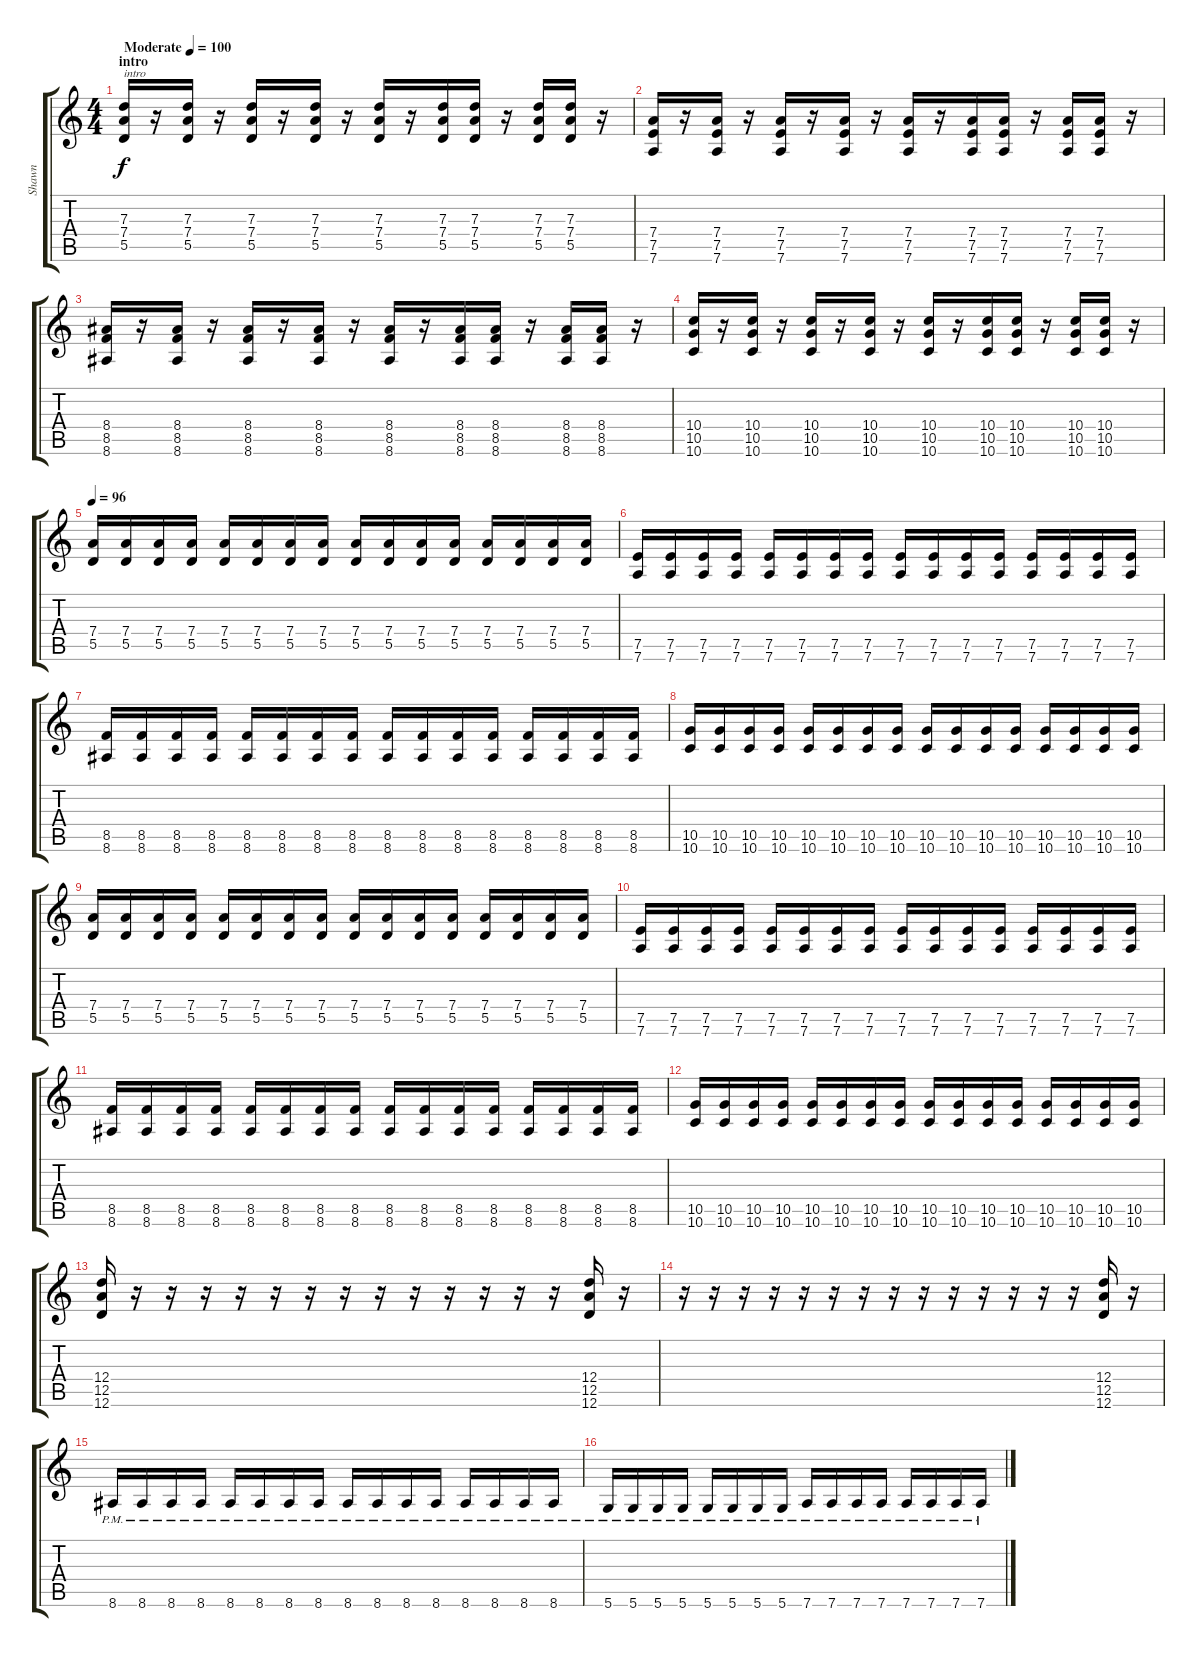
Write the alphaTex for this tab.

\track ("Shawn" "Shawn") {instrument distortionguitar}
\staff {score tabs}
\tuning (E4 B3 G3 D3 A2 D2) {hide}
\ts (4 4)
\section ("" "intro")
\tempo (100 "Moderate")
\clef g2
\ks c
(7.3 7.4 5.5).16{txt "intro" dy f instrument distortionguitar} r.16 (7.3 7.4 5.5).16 r.16 (7.3 7.4 5.5).16 r.16 (7.3 7.4 5.5).16 r.16 (7.3 7.4 5.5).16 r.16 (7.3 7.4 5.5).16 (7.3 7.4 5.5).16 r.16 (7.3 7.4 5.5).16 (7.3 7.4 5.5).16 r.16 |
(7.4 7.5 7.6).16 r.16 (7.4 7.5 7.6).16 r.16 (7.4 7.5 7.6).16 r.16 (7.4 7.5 7.6).16 r.16 (7.4 7.5 7.6).16 r.16 (7.4 7.5 7.6).16 (7.4 7.5 7.6).16 r.16 (7.4 7.5 7.6).16 (7.4 7.5 7.6).16 r.16 |
(8.4 8.5 8.6).16 r.16 (8.4 8.5 8.6).16 r.16 (8.4 8.5 8.6).16 r.16 (8.4 8.5 8.6).16 r.16 (8.4 8.5 8.6).16 r.16 (8.4 8.5 8.6).16 (8.4 8.5 8.6).16 r.16 (8.4 8.5 8.6).16 (8.4 8.5 8.6).16 r.16 |
(10.4 10.5 10.6).16 r.16 (10.4 10.5 10.6).16 r.16 (10.4 10.5 10.6).16 r.16 (10.4 10.5 10.6).16 r.16 (10.4 10.5 10.6).16 r.16 (10.4 10.5 10.6).16 (10.4 10.5 10.6).16 r.16 (10.4 10.5 10.6).16 (10.4 10.5 10.6).16 r.16 |
\tempo 96
(7.4 5.5).16 (7.4 5.5).16 (7.4 5.5).16 (7.4 5.5).16 (7.4 5.5).16 (7.4 5.5).16 (7.4 5.5).16 (7.4 5.5).16 (7.4 5.5).16 (7.4 5.5).16 (7.4 5.5).16 (7.4 5.5).16 (7.4 5.5).16 (7.4 5.5).16 (7.4 5.5).16 (7.4 5.5).16 |
(7.5 7.6).16 (7.5 7.6).16 (7.5 7.6).16 (7.5 7.6).16 (7.5 7.6).16 (7.5 7.6).16 (7.5 7.6).16 (7.5 7.6).16 (7.5 7.6).16 (7.5 7.6).16 (7.5 7.6).16 (7.5 7.6).16 (7.5 7.6).16 (7.5 7.6).16 (7.5 7.6).16 (7.5 7.6).16 |
(8.5 8.6).16 (8.5 8.6).16 (8.5 8.6).16 (8.5 8.6).16 (8.5 8.6).16 (8.5 8.6).16 (8.5 8.6).16 (8.5 8.6).16 (8.5 8.6).16 (8.5 8.6).16 (8.5 8.6).16 (8.5 8.6).16 (8.5 8.6).16 (8.5 8.6).16 (8.5 8.6).16 (8.5 8.6).16 |
(10.5 10.6).16 (10.5 10.6).16 (10.5 10.6).16 (10.5 10.6).16 (10.5 10.6).16 (10.5 10.6).16 (10.5 10.6).16 (10.5 10.6).16 (10.5 10.6).16 (10.5 10.6).16 (10.5 10.6).16 (10.5 10.6).16 (10.5 10.6).16 (10.5 10.6).16 (10.5 10.6).16 (10.5 10.6).16 |
(7.4 5.5).16 (7.4 5.5).16 (7.4 5.5).16 (7.4 5.5).16 (7.4 5.5).16 (7.4 5.5).16 (7.4 5.5).16 (7.4 5.5).16 (7.4 5.5).16 (7.4 5.5).16 (7.4 5.5).16 (7.4 5.5).16 (7.4 5.5).16 (7.4 5.5).16 (7.4 5.5).16 (7.4 5.5).16 |
(7.5 7.6).16 (7.5 7.6).16 (7.5 7.6).16 (7.5 7.6).16 (7.5 7.6).16 (7.5 7.6).16 (7.5 7.6).16 (7.5 7.6).16 (7.5 7.6).16 (7.5 7.6).16 (7.5 7.6).16 (7.5 7.6).16 (7.5 7.6).16 (7.5 7.6).16 (7.5 7.6).16 (7.5 7.6).16 |
(8.5 8.6).16 (8.5 8.6).16 (8.5 8.6).16 (8.5 8.6).16 (8.5 8.6).16 (8.5 8.6).16 (8.5 8.6).16 (8.5 8.6).16 (8.5 8.6).16 (8.5 8.6).16 (8.5 8.6).16 (8.5 8.6).16 (8.5 8.6).16 (8.5 8.6).16 (8.5 8.6).16 (8.5 8.6).16 |
(10.5 10.6).16 (10.5 10.6).16 (10.5 10.6).16 (10.5 10.6).16 (10.5 10.6).16 (10.5 10.6).16 (10.5 10.6).16 (10.5 10.6).16 (10.5 10.6).16 (10.5 10.6).16 (10.5 10.6).16 (10.5 10.6).16 (10.5 10.6).16 (10.5 10.6).16 (10.5 10.6).16 (10.5 10.6).16 |
(12.4 12.5 12.6).16 r.16 r.16 r.16 r.16 r.16 r.16 r.16 r.16 r.16 r.16 r.16 r.16 r.16 (12.4 12.5 12.6).16 r.16 |
r.16 r.16 r.16 r.16 r.16 r.16 r.16 r.16 r.16 r.16 r.16 r.16 r.16 r.16 (12.4 12.5 12.6).16 r.16 |
8.6{pm}.16 8.6{pm}.16 8.6{pm}.16 8.6{pm}.16 8.6{pm}.16 8.6{pm}.16 8.6{pm}.16 8.6{pm}.16 8.6{pm}.16 8.6{pm}.16 8.6{pm}.16 8.6{pm}.16 8.6{pm}.16 8.6{pm}.16 8.6{pm}.16 8.6{pm}.16 |
5.6{pm}.16 5.6{pm}.16 5.6{pm}.16 5.6{pm}.16 5.6{pm}.16 5.6{pm}.16 5.6{pm}.16 5.6{pm}.16 7.6{pm}.16 7.6{pm}.16 7.6{pm}.16 7.6{pm}.16 7.6{pm}.16 7.6{pm}.16 7.6{pm}.16 7.6{pm}.16
